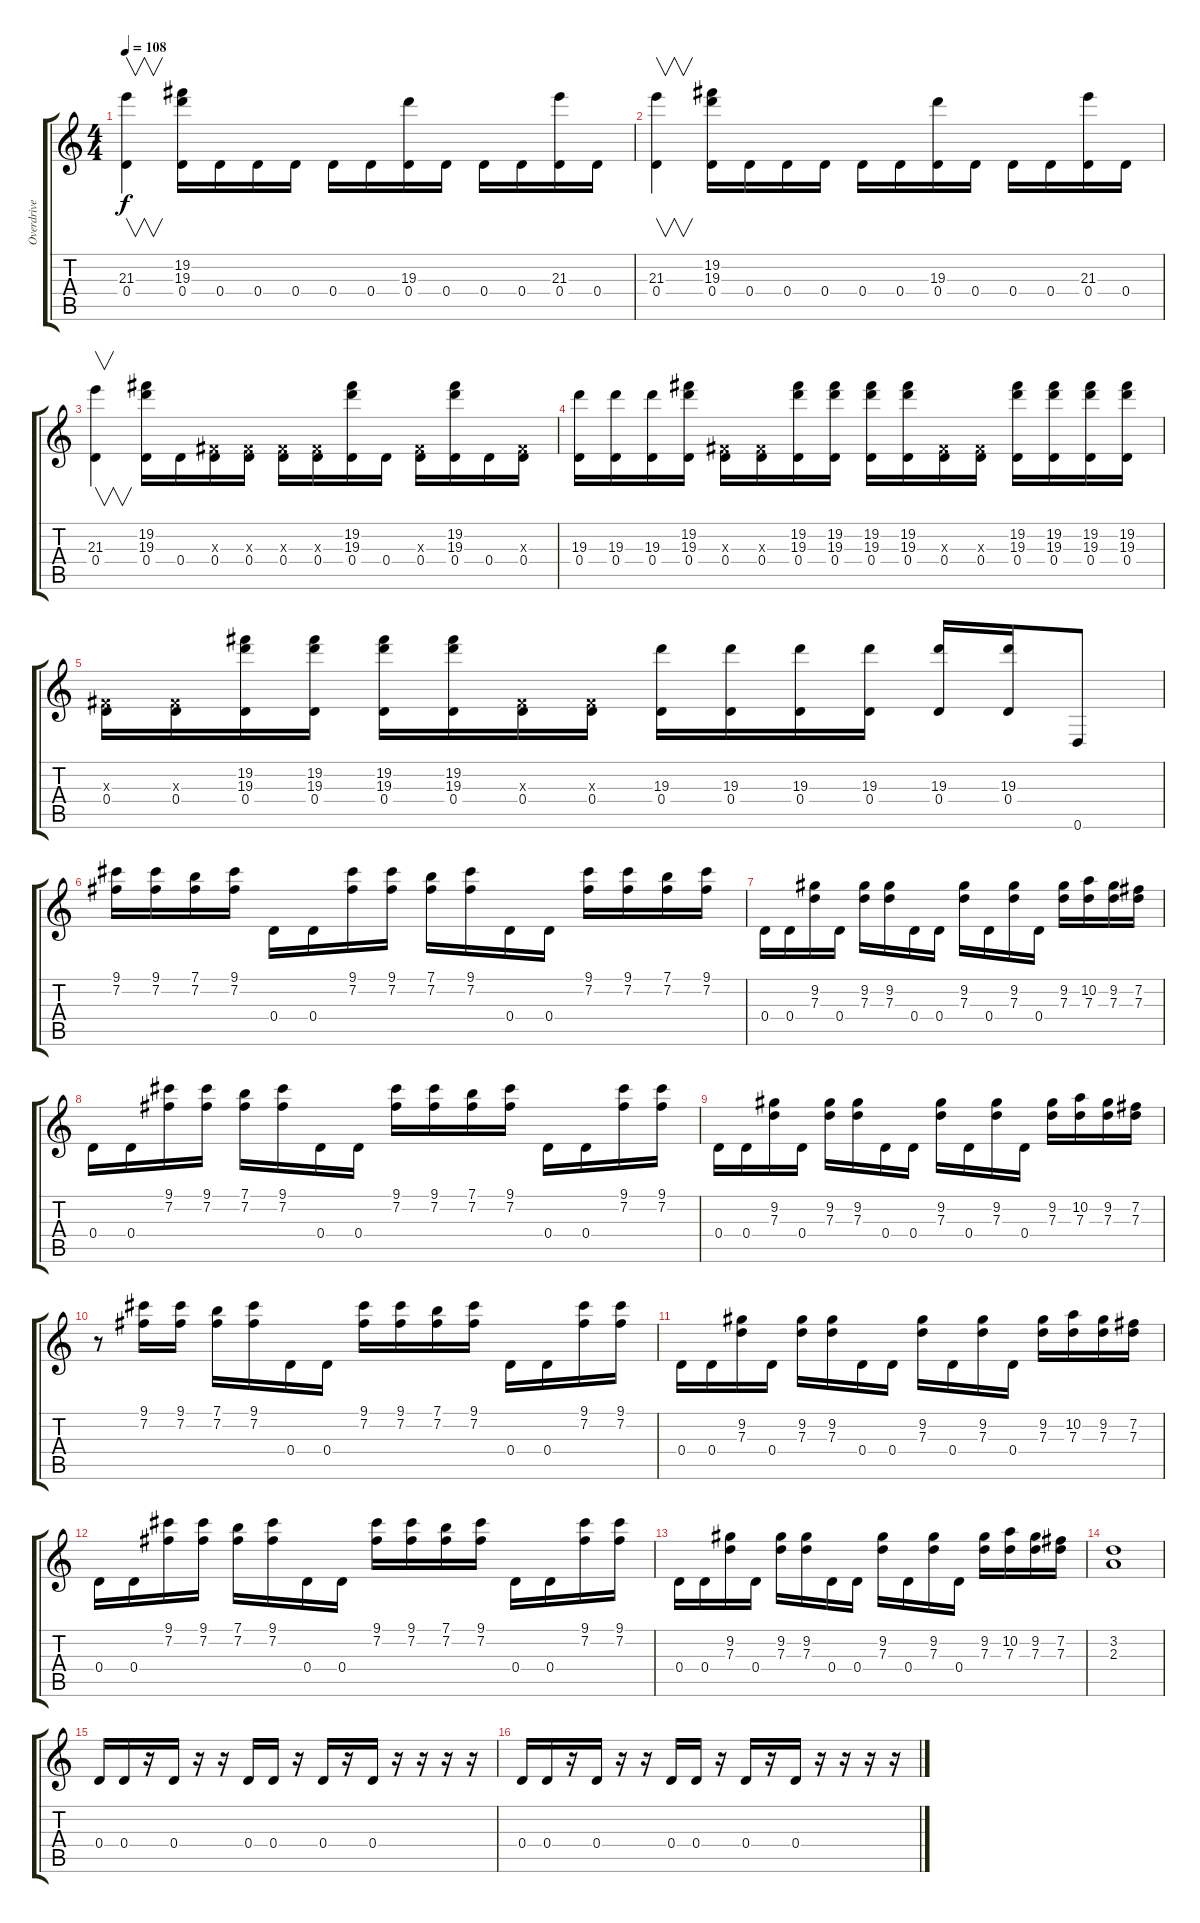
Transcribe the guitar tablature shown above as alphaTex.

\track ("Overdrive" "Overdrive") {instrument overdrivenguitar}
\staff {score tabs}
\tuning (E4 B3 G3 D3 A2 D2) {hide}
\ts (4 4)
\tempo 108
\clef g2
\ks c
(21.3 0.4).4{v dy f} (19.2 19.3 0.4).16 0.4.16 0.4.16 0.4.16 0.4.16 0.4.16 (19.3 0.4).16 0.4.16 0.4.16 0.4.16 (21.3 0.4).16 0.4.16 |
(21.3 0.4).4{v} (19.2 19.3 0.4).16 0.4.16 0.4.16 0.4.16 0.4.16 0.4.16 (19.3 0.4).16 0.4.16 0.4.16 0.4.16 (21.3 0.4).16 0.4.16 |
(21.3 0.4).4{v} (19.2 19.3 0.4).16 0.4.16 (-1.3{x} 0.4).16 (-1.3{x} 0.4).16 (-1.3{x} 0.4).16 (-1.3{x} 0.4).16 (19.2 19.3 0.4).16 0.4.16 (-1.3{x} 0.4).16 (19.2 19.3 0.4).16 0.4.16 (-1.3{x} 0.4).16 |
(19.3 0.4).16 (19.3 0.4).16 (19.3 0.4).16 (19.2 19.3 0.4).16 (-1.3{x} 0.4).16 (-1.3{x} 0.4).16 (19.2 19.3 0.4).16 (19.2 19.3 0.4).16 (19.2 19.3 0.4).16 (19.2 19.3 0.4).16 (-1.3{x} 0.4).16 (-1.3{x} 0.4).16 (19.2 19.3 0.4).16 (19.2 19.3 0.4).16 (19.2 19.3 0.4).16 (19.2 19.3 0.4).16 |
(-1.3{x} 0.4).16 (-1.3{x} 0.4).16 (19.2 19.3 0.4).16 (19.2 19.3 0.4).16 (19.2 19.3 0.4).16 (19.2 19.3 0.4).16 (-1.3{x} 0.4).16 (-1.3{x} 0.4).16 (19.3 0.4).16 (19.3 0.4).16 (19.3 0.4).16 (19.3 0.4).16 (19.3 0.4).16 (19.3 0.4).16 0.6.8 |
(9.1 7.2).16 (9.1 7.2).16 (7.1 7.2).16 (9.1 7.2).16 0.4.16 0.4.16 (9.1 7.2).16 (9.1 7.2).16 (7.1 7.2).16 (9.1 7.2).16 0.4.16 0.4.16 (9.1 7.2).16 (9.1 7.2).16 (7.1 7.2).16 (9.1 7.2).16 |
0.4.16 0.4.16 (9.2 7.3).16 0.4.16 (9.2 7.3).16 (9.2 7.3).16 0.4.16 0.4.16 (9.2 7.3).16 0.4.16 (9.2 7.3).16 0.4.16 (9.2 7.3).16 (10.2 7.3).16 (9.2 7.3).16 (7.2 7.3).16 |
0.4.16 0.4.16 (9.1 7.2).16 (9.1 7.2).16 (7.1 7.2).16 (9.1 7.2).16 0.4.16 0.4.16 (9.1 7.2).16 (9.1 7.2).16 (7.1 7.2).16 (9.1 7.2).16 0.4.16 0.4.16 (9.1 7.2).16 (9.1 7.2).16 |
0.4.16 0.4.16 (9.2 7.3).16 0.4.16 (9.2 7.3).16 (9.2 7.3).16 0.4.16 0.4.16 (9.2 7.3).16 0.4.16 (9.2 7.3).16 0.4.16 (9.2 7.3).16 (10.2 7.3).16 (9.2 7.3).16 (7.2 7.3).16 |
r.8 (9.1 7.2).16 (9.1 7.2).16 (7.1 7.2).16 (9.1 7.2).16 0.4.16 0.4.16 (9.1 7.2).16 (9.1 7.2).16 (7.1 7.2).16 (9.1 7.2).16 0.4.16 0.4.16 (9.1 7.2).16 (9.1 7.2).16 |
0.4.16 0.4.16 (9.2 7.3).16 0.4.16 (9.2 7.3).16 (9.2 7.3).16 0.4.16 0.4.16 (9.2 7.3).16 0.4.16 (9.2 7.3).16 0.4.16 (9.2 7.3).16 (10.2 7.3).16 (9.2 7.3).16 (7.2 7.3).16 |
0.4.16 0.4.16 (9.1 7.2).16 (9.1 7.2).16 (7.1 7.2).16 (9.1 7.2).16 0.4.16 0.4.16 (9.1 7.2).16 (9.1 7.2).16 (7.1 7.2).16 (9.1 7.2).16 0.4.16 0.4.16 (9.1 7.2).16 (9.1 7.2).16 |
0.4.16 0.4.16 (9.2 7.3).16 0.4.16 (9.2 7.3).16 (9.2 7.3).16 0.4.16 0.4.16 (9.2 7.3).16 0.4.16 (9.2 7.3).16 0.4.16 (9.2 7.3).16 (10.2 7.3).16 (9.2 7.3).16 (7.2 7.3).16 |
(3.2 2.3).1 |
0.4.16 0.4.16 r.16 0.4.16 r.16 r.16 0.4.16 0.4.16 r.16 0.4.16 r.16 0.4.16 r.16 r.16 r.16 r.16 |
0.4.16 0.4.16 r.16 0.4.16 r.16 r.16 0.4.16 0.4.16 r.16 0.4.16 r.16 0.4.16 r.16 r.16 r.16 r.16
